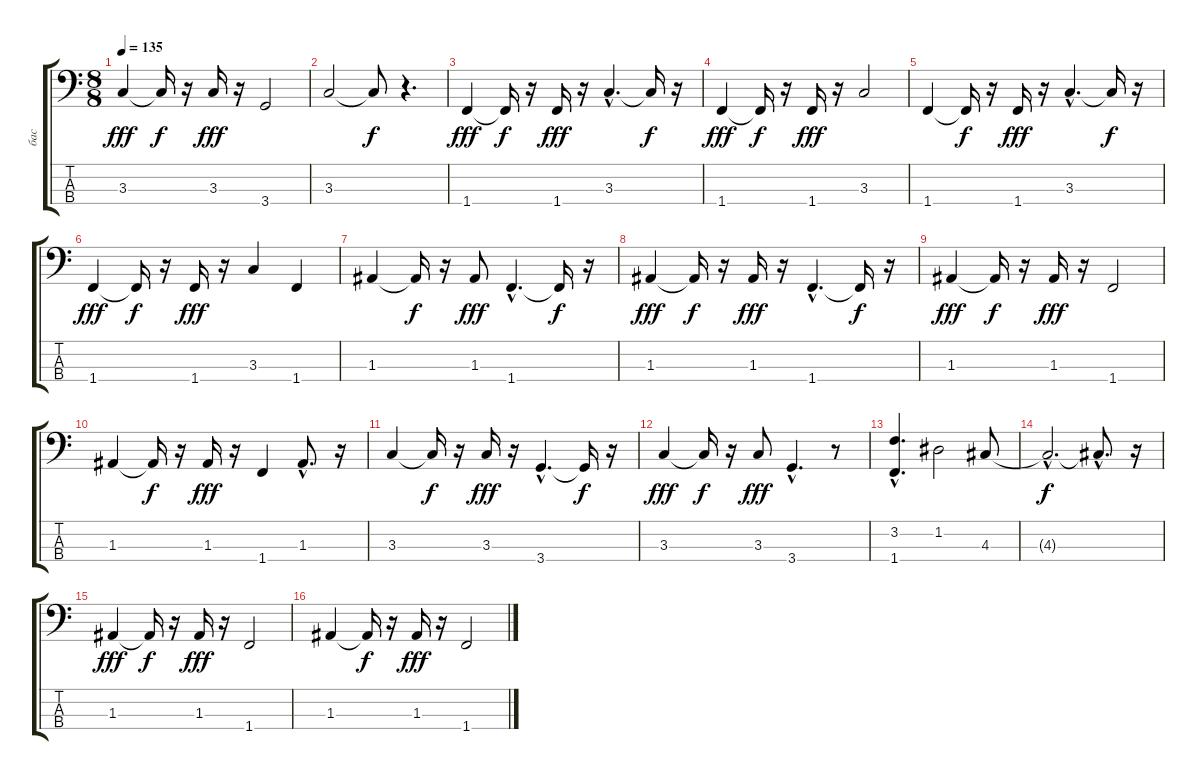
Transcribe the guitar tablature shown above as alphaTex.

\track ("бас" "бас") {instrument fretlessbass}
\staff {score tabs}
\tuning (G2 D2 A1 E1) {hide}
\ts (8 8)
\tempo 135
\clef f4
\ks c
3.3.4{dy fff} 3.3{t}.16{dy f} r.16 3.3.16{dy fff} r.16 3.4.2 |
3.3.2 3.3{t}.8{dy f} r.4{d} |
1.4.4{dy fff} 1.4{t}.16{dy f} r.16 1.4.16{dy fff} r.16 3.3{hac}.4{d} 3.3{t}.16{dy f} r.16 |
1.4.4{dy fff} 1.4{t}.16{dy f} r.16 1.4.16{dy fff} r.16 3.3.2 |
1.4.4 1.4{t}.16{dy f} r.16 1.4.16{dy fff} r.16 3.3{hac}.4{d} 3.3{t}.16{dy f} r.16 |
1.4.4{dy fff} 1.4{t}.16{dy f} r.16 1.4.16{dy fff} r.16 3.3.4 1.4.4 |
1.3.4 1.3{t}.16{dy f} r.16 1.3.8{dy fff} 1.4{hac}.4{d} 1.4{t}.16{dy f} r.16 |
1.3.4{dy fff} 1.3{t}.16{dy f} r.16 1.3.16{dy fff} r.16 1.4{hac}.4{d} 1.4{t}.16{dy f} r.16 |
1.3.4{dy fff} 1.3{t}.16{dy f} r.16 1.3.16{dy fff} r.16 1.4.2 |
1.3.4 1.3{t}.16{dy f} r.16 1.3.16{dy fff} r.16 1.4.4 1.3{hac}.8{d} r.16 |
3.3.4 3.3{t}.16{dy f} r.16 3.3.16{dy fff} r.16 3.4{hac}.4{d} 3.4{t}.16{dy f} r.16 |
3.3.4{dy fff} 3.3{t}.16{dy f} r.16 3.3.8{dy fff} 3.4{hac}.4{d} r.8 |
(3.2{hac} 1.4{hac}).4{d} 1.2.2 4.3.8 |
4.3{hac t}.2{d dy f} 4.3{hac t}.8{d} r.16 |
1.3.4{dy fff} 1.3{t}.16{dy f} r.16 1.3.16{dy fff} r.16 1.4.2 |
1.3.4 1.3{t}.16{dy f} r.16 1.3.16{dy fff} r.16 1.4.2
